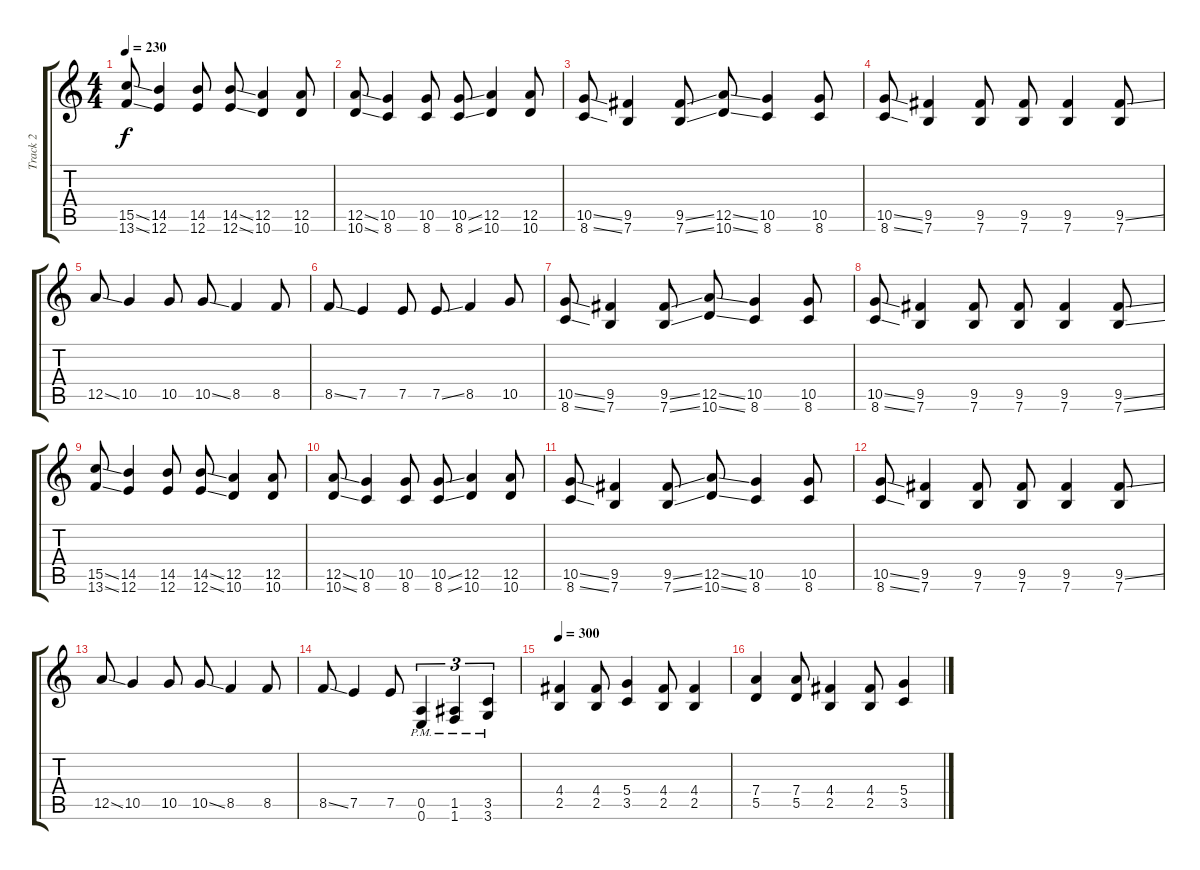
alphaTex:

\track ("Track 2" "Track 2") {instrument distortionguitar}
\staff {score tabs}
\tuning (E4 B3 G3 D3 A2 E2) {hide}
\ts (4 4)
\tempo 230
\clef g2
\ks c
(15.5{ss} 13.6{ss}).8{dy f} (14.5 12.6).4 (14.5 12.6).8 (14.5{ss} 12.6{ss}).8 (12.5 10.6).4 (12.5 10.6).8 |
(12.5{ss} 10.6{ss}).8 (10.5 8.6).4 (10.5 8.6).8 (10.5{ss} 8.6{ss}).8 (12.5 10.6).4 (12.5 10.6).8 |
(10.5{ss} 8.6{ss}).8 (9.5 7.6).4 (9.5{ss} 7.6{ss}).8 (12.5{ss} 10.6{ss}).8 (10.5 8.6).4 (10.5 8.6).8 |
(10.5{ss} 8.6{ss}).8 (9.5 7.6).4 (9.5 7.6).8 (9.5 7.6).8 (9.5 7.6).4 (9.5{ss} 7.6).8 |
12.5{ss}.8 10.5.4 10.5.8 10.5{ss}.8 8.5.4 8.5.8 |
8.5{ss}.8 7.5.4 7.5.8 7.5{ss}.8 8.5.4 10.5.8 |
(10.5{ss} 8.6{ss}).8 (9.5 7.6).4 (9.5{ss} 7.6{ss}).8 (12.5{ss} 10.6{ss}).8 (10.5 8.6).4 (10.5 8.6).8 |
(10.5{ss} 8.6{ss}).8 (9.5 7.6).4 (9.5 7.6).8 (9.5 7.6).8 (9.5 7.6).4 (9.5{ss} 7.6{ss}).8 |
(15.5{ss} 13.6{ss}).8 (14.5 12.6).4 (14.5 12.6).8 (14.5{ss} 12.6{ss}).8 (12.5 10.6).4 (12.5 10.6).8 |
(12.5{ss} 10.6{ss}).8 (10.5 8.6).4 (10.5 8.6).8 (10.5{ss} 8.6{ss}).8 (12.5 10.6).4 (12.5 10.6).8 |
(10.5{ss} 8.6{ss}).8 (9.5 7.6).4 (9.5{ss} 7.6{ss}).8 (12.5{ss} 10.6{ss}).8 (10.5 8.6).4 (10.5 8.6).8 |
(10.5{ss} 8.6{ss}).8 (9.5 7.6).4 (9.5 7.6).8 (9.5 7.6).8 (9.5 7.6).4 (9.5{ss} 7.6).8 |
12.5{ss}.8 10.5.4 10.5.8 10.5{ss}.8 8.5.4 8.5.8 |
8.5{ss}.8 7.5.4 7.5.8 (0.5{pm} 0.6).4{tu (3 2)} (1.5{pm} 1.6).4{tu (3 2)} (3.5{pm} 3.6).4{tu (3 2)} |
\tempo 300
(4.4 2.5).4 (4.4 2.5).8 (5.4 3.5).4 (4.4 2.5).8 (4.4 2.5).4 |
(7.4 5.5).4 (7.4 5.5).8 (4.4 2.5).4 (4.4 2.5).8 (5.4 3.5).4
